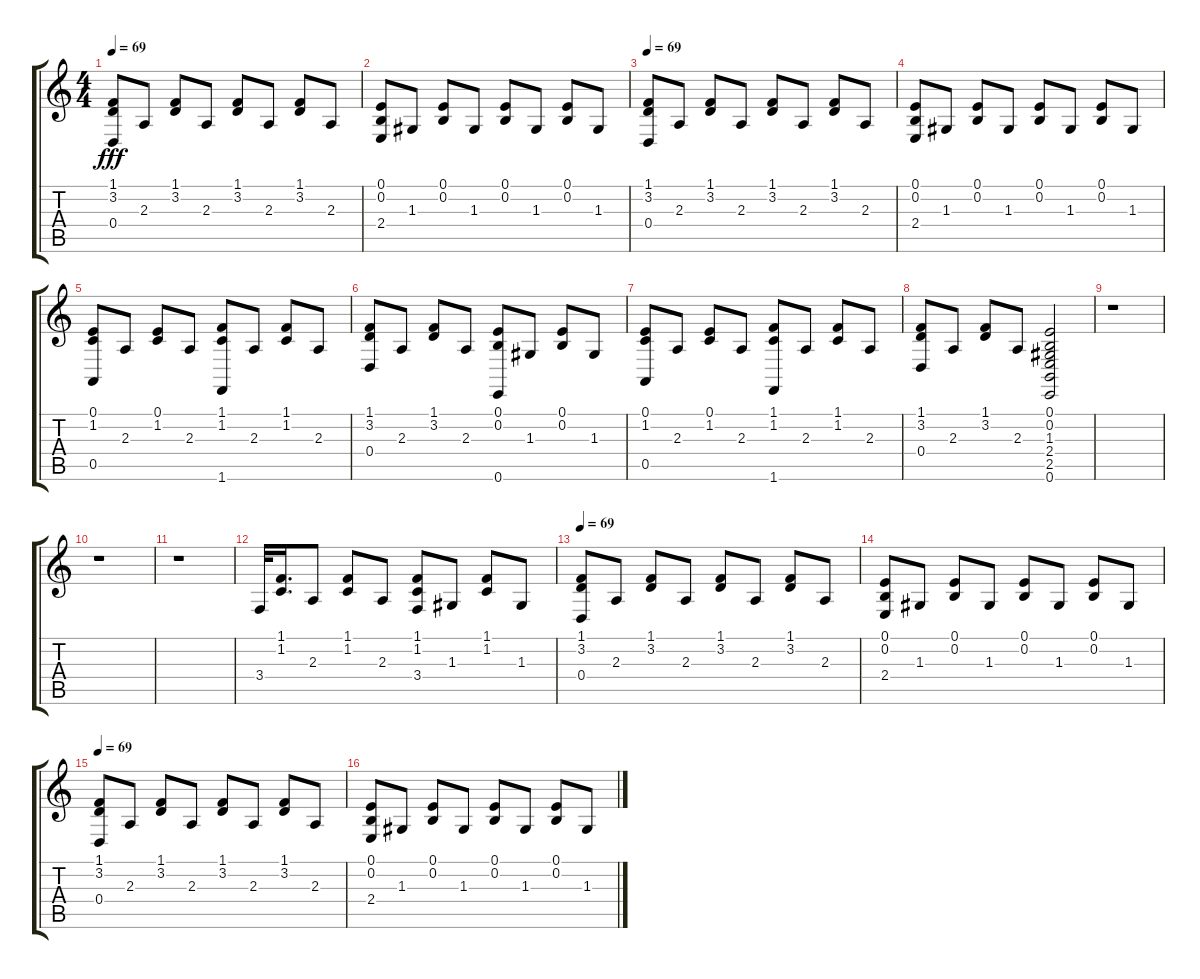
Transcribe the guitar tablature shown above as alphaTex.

\track "" {instrument electricgrandpiano}
\staff {score tabs}
\tuning (E4 B3 G3 D3 A2 E2) {hide}
\ts (4 4)
\tempo 69
\clef g2
\ks c
(1.1 3.2 0.4).8{dy fff instrument electricgrandpiano} 2.3.8 (1.1 3.2).8 2.3.8 (1.1 3.2).8 2.3.8 (1.1 3.2).8 2.3.8 |
(0.1 0.2 2.4).8 1.3.8 (0.1 0.2).8 1.3.8 (0.1 0.2).8 1.3.8 (0.1 0.2).8 1.3.8 |
\tempo 69
(1.1 3.2 0.4).8 2.3.8 (1.1 3.2).8 2.3.8 (1.1 3.2).8 2.3.8 (1.1 3.2).8 2.3.8 |
(0.1 0.2 2.4).8 1.3.8 (0.1 0.2).8 1.3.8 (0.1 0.2).8 1.3.8 (0.1 0.2).8 1.3.8 |
(0.1 1.2 0.5).8 2.3.8 (0.1 1.2).8 2.3.8 (1.1 1.2 1.6).8 2.3.8 (1.1 1.2).8 2.3.8 |
(1.1 3.2 0.4).8 2.3.8 (1.1 3.2).8 2.3.8 (0.1 0.2 0.6).8 1.3.8 (0.1 0.2).8 1.3.8 |
(0.1 1.2 0.5).8 2.3.8 (0.1 1.2).8 2.3.8 (1.1 1.2 1.6).8 2.3.8 (1.1 1.2).8 2.3.8 |
(1.1 3.2 0.4).8 2.3.8 (1.1 3.2).8 2.3.8 (0.1 0.2 1.3 2.4 2.5 0.6).2 |
r.1 |
r.1 |
r.1 |
3.4.32 (1.1 1.2).16{d} 2.3.8 (1.1 1.2).8 2.3.8 (1.1 1.2 3.4).8 1.3.8 (1.1 1.2).8 1.3.8 |
\tempo 69
(1.1 3.2 0.4).8 2.3.8 (1.1 3.2).8 2.3.8 (1.1 3.2).8 2.3.8 (1.1 3.2).8 2.3.8 |
(0.1 0.2 2.4).8 1.3.8 (0.1 0.2).8 1.3.8 (0.1 0.2).8 1.3.8 (0.1 0.2).8 1.3.8 |
\tempo 69
(1.1 3.2 0.4).8 2.3.8 (1.1 3.2).8 2.3.8 (1.1 3.2).8 2.3.8 (1.1 3.2).8 2.3.8 |
(0.1 0.2 2.4).8 1.3.8 (0.1 0.2).8 1.3.8 (0.1 0.2).8 1.3.8 (0.1 0.2).8 1.3.8
